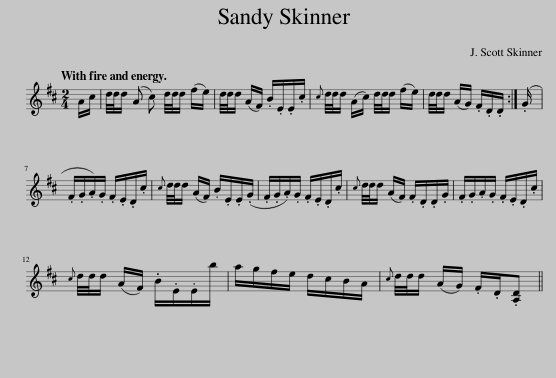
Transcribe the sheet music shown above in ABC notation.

X:1
L:1/8
Q:1/4=120
M:2/4
I:linebreak $
K:D
V:1 treble
V:1
 A/c/ | d/4d/4d/ (A c) d/4d/4d/ (f/e/) | d/4d/4d/ (A/F/) .B/.E/.E/.c/ |{c} d/4d/4d/ (A/c/) d/4d/4d/ (f/e/) | d/4d/4d/ (A/G/) .F/.D/.D/ :| %5
 (.G/ |$ .F/.G/.A/).G/ .F/.E/.D/.c/ |{c} d/4d/4d/ (A/F/) .B/.E/.E/(.G/ | .F/.G/.A/).G/ .F/.E/.D/.c/ |{c} d/4d/4d/ (A/F/) .F/.D/.D/.G/ | %10
 .F/.G/.A/.G/ .F/.E/.D/.c/ |${c} d/4d/4d/ (A/F/) .B/.E/.E/b/ | a/g/f/e/ d/c/B/A/ |{c} d/4d/4d/ (A/G/) .F/.D/.[A,D] || %14
